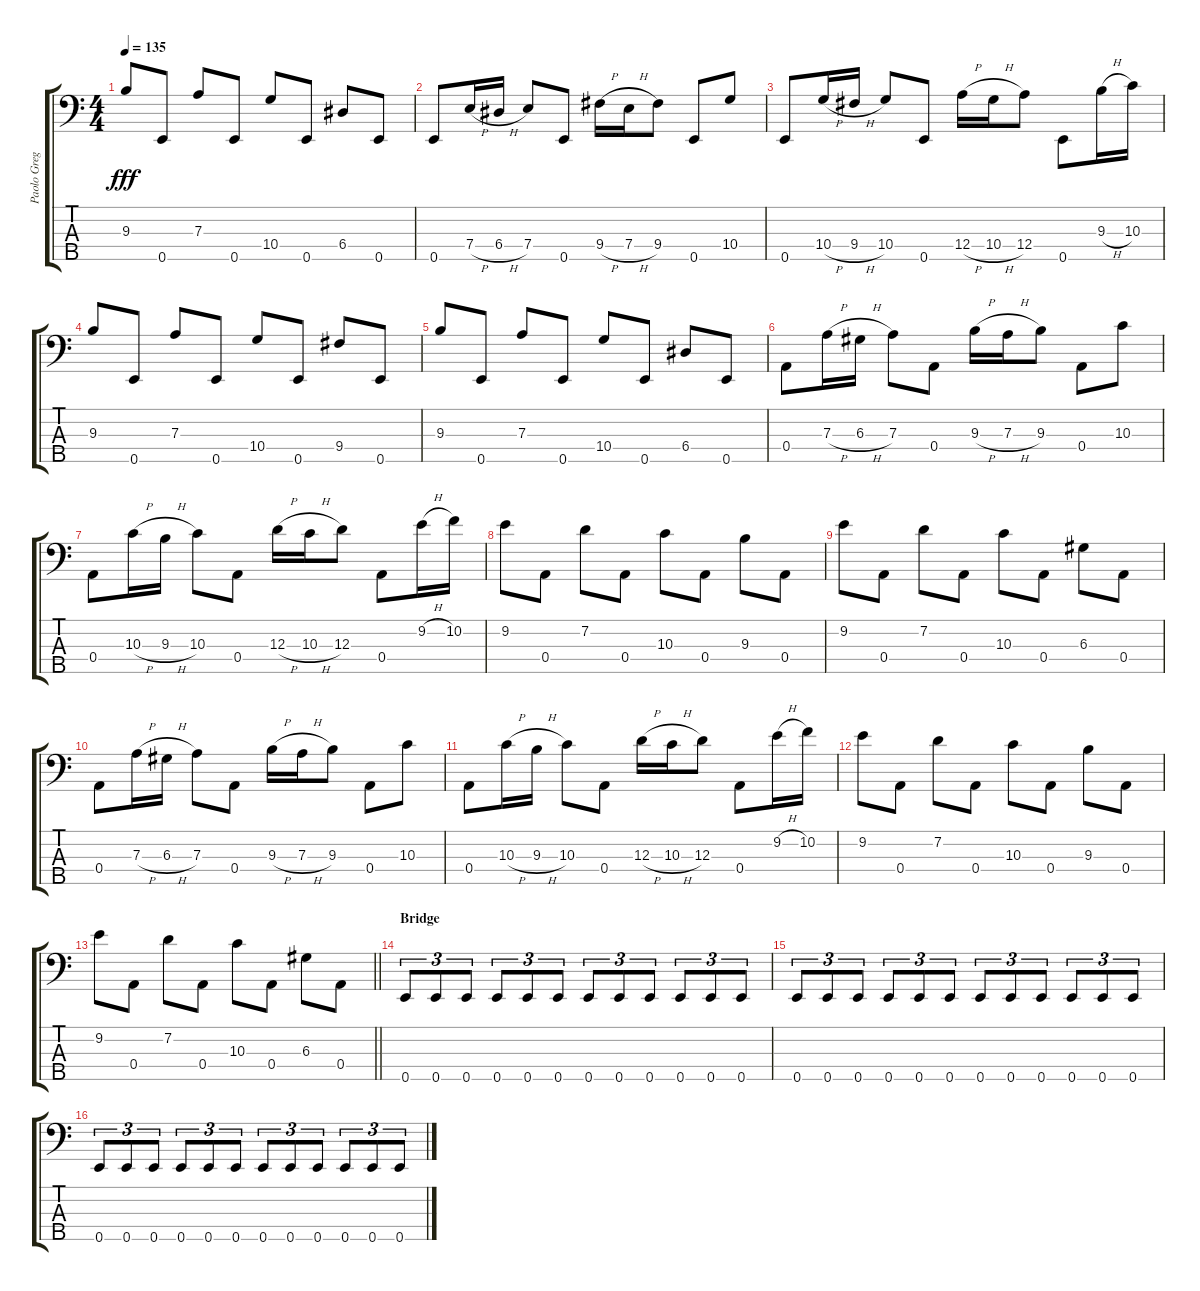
\track ("Paolo Gregoletto" "Paolo Greg") {instrument electricbassfinger bank 1}
\staff {score tabs}
\tuning (C3 G2 D2 A1 E1) {hide}
\ts (4 4)
\tempo 135
\clef f4
\ks c
9.3.8{dy fff} 0.5.8 7.3.8 0.5.8 10.4.8 0.5.8 6.4.8 0.5.8 |
0.5.8 7.4{h}.16 6.4{h}.16 7.4.8 0.5.8 9.4{h}.16 7.4{h}.16 9.4.8 0.5.8 10.4.8 |
0.5.8 10.4{h}.16 9.4{h}.16 10.4.8 0.5.8 12.4{h}.16 10.4{h}.16 12.4.8 0.5.8 9.3{h}.16 10.3.16 |
9.3.8 0.5.8 7.3.8 0.5.8 10.4.8 0.5.8 9.4.8 0.5.8 |
9.3.8 0.5.8 7.3.8 0.5.8 10.4.8 0.5.8 6.4.8 0.5.8 |
0.4.8 7.3{h}.16 6.3{h}.16 7.3.8 0.4.8 9.3{h}.16 7.3{h}.16 9.3.8 0.4.8 10.3.8 |
0.4.8 10.3{h}.16 9.3{h}.16 10.3.8 0.4.8 12.3{h}.16 10.3{h}.16 12.3.8 0.4.8 9.2{h}.16 10.2.16 |
9.2.8 0.4.8 7.2.8 0.4.8 10.3.8 0.4.8 9.3.8 0.4.8 |
9.2.8 0.4.8 7.2.8 0.4.8 10.3.8 0.4.8 6.3.8 0.4.8 |
0.4.8 7.3{h}.16 6.3{h}.16 7.3.8 0.4.8 9.3{h}.16 7.3{h}.16 9.3.8 0.4.8 10.3.8 |
0.4.8 10.3{h}.16 9.3{h}.16 10.3.8 0.4.8 12.3{h}.16 10.3{h}.16 12.3.8 0.4.8 9.2{h}.16 10.2.16 |
9.2.8 0.4.8 7.2.8 0.4.8 10.3.8 0.4.8 9.3.8 0.4.8 |
\barLineRight lightlight
9.2.8 0.4.8 7.2.8 0.4.8 10.3.8 0.4.8 6.3.8 0.4.8 |
\section ("" "Bridge")
0.5.8{tu (3 2)} 0.5.8{tu (3 2)} 0.5.8{tu (3 2)} 0.5.8{tu (3 2)} 0.5.8{tu (3 2)} 0.5.8{tu (3 2)} 0.5.8{tu (3 2)} 0.5.8{tu (3 2)} 0.5.8{tu (3 2)} 0.5.8{tu (3 2)} 0.5.8{tu (3 2)} 0.5.8{tu (3 2)} |
0.5.8{tu (3 2)} 0.5.8{tu (3 2)} 0.5.8{tu (3 2)} 0.5.8{tu (3 2)} 0.5.8{tu (3 2)} 0.5.8{tu (3 2)} 0.5.8{tu (3 2)} 0.5.8{tu (3 2)} 0.5.8{tu (3 2)} 0.5.8{tu (3 2)} 0.5.8{tu (3 2)} 0.5.8{tu (3 2)} |
0.5.8{tu (3 2)} 0.5.8{tu (3 2)} 0.5.8{tu (3 2)} 0.5.8{tu (3 2)} 0.5.8{tu (3 2)} 0.5.8{tu (3 2)} 0.5.8{tu (3 2)} 0.5.8{tu (3 2)} 0.5.8{tu (3 2)} 0.5.8{tu (3 2)} 0.5.8{tu (3 2)} 0.5.8{tu (3 2)}
